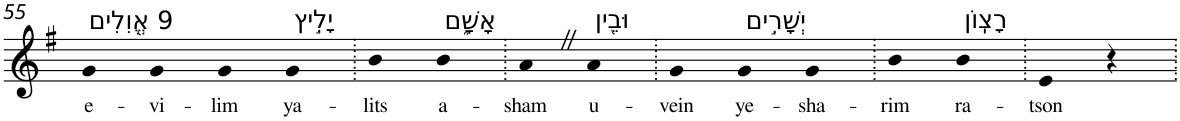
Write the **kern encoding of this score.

**kern	**text
*part1	*part1
*staff1	*staff1
*I"Piano	*
*I'Pno	*
!!LO:PB:g=z
*clefG2	*
*k[f#]	*
*G:	*
=55	=55
!LO:TX:a:t=9 אֱ֭וִלִים	!
!	!LO:LY:b
4g	e-
!	!LO:LY:b
4g	-vi-
!	!LO:LY:b
4g	-lim
!LO:TX:a:t=יָלִ֣יץ	!
!	!LO:LY:b
4g	ya-
=56.	=56.
!	!LO:LY:b
4b	-lits
!LO:TX:a:t=אָשָׁ֑ם	!
!	!LO:LY:b
4b	a-
=57.	=57.
!	!LO:LY:b
4aZ	-sham
!LO:TX:a:t=וּבֵ֖ין	!
!	!LO:LY:b
4a	u-
=58.	=58.
!	!LO:LY:b
4g	-vein
!LO:TX:a:t=יְשָׁרִ֣ים	!
!	!LO:LY:b
4g	ye-
!	!LO:LY:b
4g	-sha-
=59.	=59.
!	!LO:LY:b
4b	-rim
!LO:TX:a:t=רָצֽוֹן	!
!	!LO:LY:b
4b	ra-
=60.	=60.
!	!LO:LY:b
4e	-tson
4r	.
=.	=.
*-	*-
